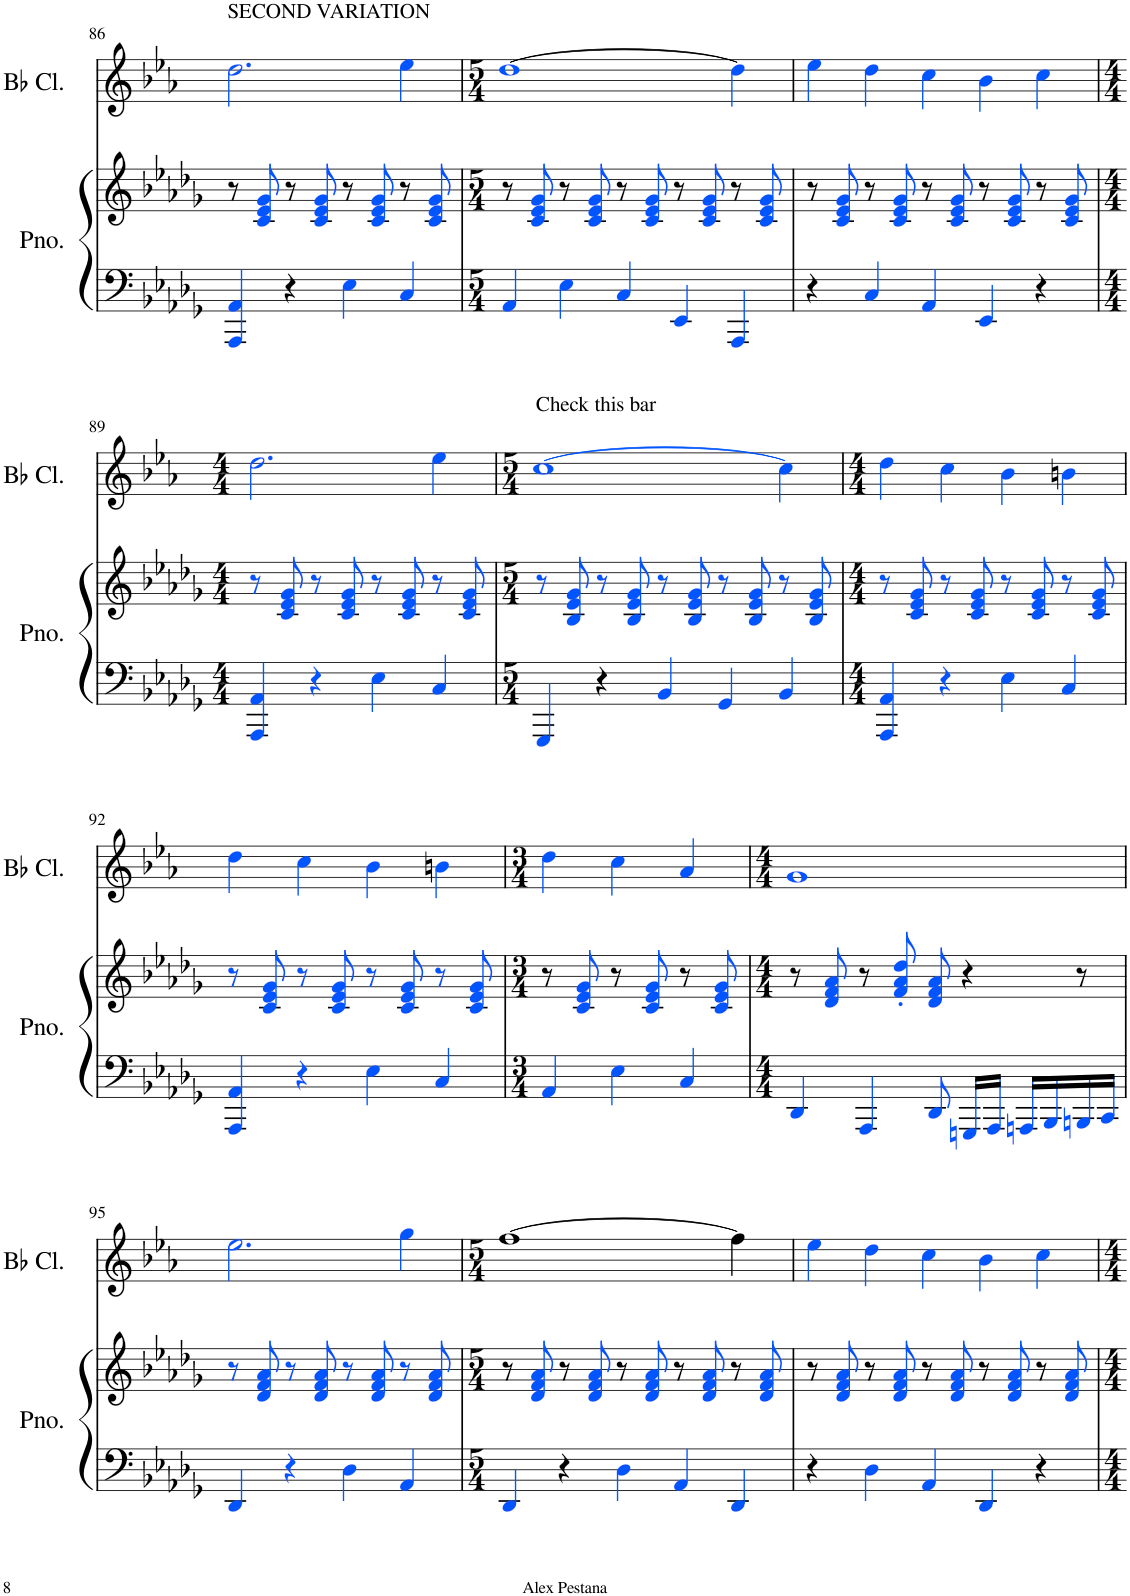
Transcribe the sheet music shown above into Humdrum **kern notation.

**kern	**kern	**kern
*part2	*part2	*part1
*staff3	*staff2	*staff1
*I"Piano	*	*I"Bb Clarinet
*I'Pno.	*	*I'Bb Cl.
!!LO:PB:g=z
*clefF4	*clefG2	*clefG2
*	*	*Trd1c2
*k[b-e-a-d-g-]	*k[b-e-a-d-g-]	*k[b-e-a-]
*M4/4	*M4/4	*M4/4
=86	=86	=86
!	!	!LO:TX:a:t=SECOND VARIATION
4AAA-i/ 4AA-i/	8r	2.ddi\
.	8ci/ 8e-i/ 8g-i/	.
4r	8r	.
.	8ci/ 8e-i/ 8g-i/	.
4E-i\	8r	.
.	8ci/ 8e-i/ 8g-i/	.
4Ci/	8r	4ee-i\
.	8ci/ 8e-i/ 8g-i/	.
=87	=87	=87
*M5/4	*M5/4	*M5/4
4AA-i/	8r	[1ddi
.	8ci/ 8e-i/ 8g-i/	.
4E-i\	8r	.
.	8ci/ 8e-i/ 8g-i/	.
4Ci/	8r	.
.	8ci/ 8e-i/ 8g-i/	.
4EE-i/	8r	.
.	8ci/ 8e-i/ 8g-i/	.
4AAA-i/	8r	4ddi\]
.	8ci/ 8e-i/ 8g-i/	.
=88	=88	=88
4r	8r	4ee-i\
.	8ci/ 8e-i/ 8g-i/	.
4Ci/	8r	4ddi\
.	8ci/ 8e-i/ 8g-i/	.
4AA-i/	8r	4cci\
.	8ci/ 8e-i/ 8g-i/	.
4EE-i/	8r	4b-i\
.	8ci/ 8e-i/ 8g-i/	.
4r	8r	4cci\
.	8ci/ 8e-i/ 8g-i/	.
!!LO:LB:g=z
=89	=89	=89
*M4/4	*M4/4	*M4/4
4AAA-i/ 4AA-i/	8r	2.ddi\
.	8ci/ 8e-i/ 8g-i/	.
4r	8r	.
.	8ci/ 8e-i/ 8g-i/	.
4E-i\	8r	.
.	8ci/ 8e-i/ 8g-i/	.
4Ci/	8r	4ee-i\
.	8ci/ 8e-i/ 8g-i/	.
=90	=90	=90
*M5/4	*M5/4	*M5/4
!	!	!LO:TX:a:t=Check this bar
4GGG-i/	8r	[1cci
.	8B-i/ 8e-i/ 8g-i/	.
4r	8r	.
.	8B-i/ 8e-i/ 8g-i/	.
4BB-i/	8r	.
.	8B-i/ 8e-i/ 8g-i/	.
4GG-i/	8r	.
.	8B-i/ 8e-i/ 8g-i/	.
4BB-i/	8r	4cci\]
.	8B-i/ 8e-i/ 8g-i/	.
=91	=91	=91
*M4/4	*M4/4	*M4/4
4AAA-i/ 4AA-i/	8r	4ddi\
.	8ci/ 8e-i/ 8g-i/	.
4r	8r	4cci\
.	8ci/ 8e-i/ 8g-i/	.
4E-i\	8r	4b-i\
.	8ci/ 8e-i/ 8g-i/	.
4Ci/	8r	4bni\
.	8ci/ 8e-i/ 8g-i/	.
!!LO:LB:g=z
=92	=92	=92
4AAA-i/ 4AA-i/	8r	4ddi\
.	8ci/ 8e-i/ 8g-i/	.
4r	8r	4cci\
.	8ci/ 8e-i/ 8g-i/	.
4E-i\	8r	4b-i\
.	8ci/ 8e-i/ 8g-i/	.
4Ci/	8r	4bni\
.	8ci/ 8e-i/ 8g-i/	.
=93	=93	=93
*M3/4	*M3/4	*M3/4
4AA-i/	8r	4ddi\
.	8ci/ 8e-i/ 8g-i/	.
4E-i\	8r	4cci\
.	8ci/ 8e-i/ 8g-i/	.
4Ci/	8r	4a-i/
.	8ci/ 8e-i/ 8g-i/	.
=94	=94	=94
*M4/4	*M4/4	*M4/4
4DD-i/	8r	1gi
.	8d-i/ 8fi/ 8a-i/	.
4AAA-i/	8r	.
.	8fi/' 8a-i/' 8dd-i/'	.
8DD-i/	8d-i/ 8fi/ 8a-i/	.
16GGGni/LL	4r	.
16AAA-i/JJ	.	.
16AAAni/LL	.	.
16BBB-i/	.	.
16BBBni/	8r	.
16CCi/JJ	.	.
!!LO:LB:g=z
=95	=95	=95
4DD-i/	8r	2.ee-i\
.	8d-i/ 8fi/ 8a-i/	.
4r	8r	.
.	8d-i/ 8fi/ 8a-i/	.
4D-i\	8r	.
.	8d-i/ 8fi/ 8a-i/	.
4AA-i/	8r	4ggi\
.	8d-i/ 8fi/ 8a-i/	.
=96	=96	=96
*M5/4	*M5/4	*M5/4
4DD-i/	8r	[1ff
.	8d-i/ 8fi/ 8a-i/	.
4r	8r	.
.	8d-i/ 8fi/ 8a-i/	.
4D-i\	8r	.
.	8d-i/ 8fi/ 8a-i/	.
4AA-i/	8r	.
.	8d-i/ 8fi/ 8a-i/	.
4DD-i/	8r	4ff\]
.	8d-i/ 8fi/ 8a-i/	.
=97	=97	=97
4r	8r	4ee-i\
.	8d-i/ 8fi/ 8a-i/	.
4D-i\	8r	4ddi\
.	8d-i/ 8fi/ 8a-i/	.
4AA-i/	8r	4cci\
.	8d-i/ 8fi/ 8a-i/	.
4DD-i/	8r	4b-i\
.	8d-i/ 8fi/ 8a-i/	.
4r	8r	4cci\
.	8d-i/ 8fi/ 8a-i/	.
=	=	=
*-	*-	*-
